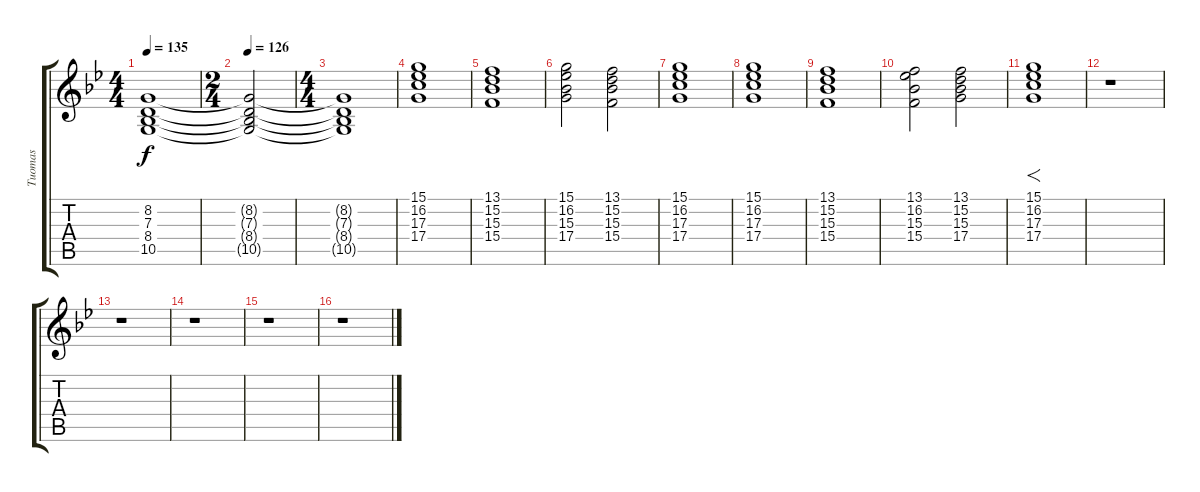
\track ("Tuomas" "Tuomas") {instrument stringensemble1}
\staff {score tabs}
\tuning (E4 B3 G3 D3 A2 E2) {hide}
\ts (4 4)
\tempo 135
\clef g2
\ks gminor
(8.2{t} 7.3{t} 8.4{t} 10.5{t}).1{dy f} |
\ts (2 4)
\tempo 126
(8.2{t} 7.3{t} 8.4{t} 10.5{t}).2 |
\ts (4 4)
(8.2{t} 7.3{t} 8.4{t} 10.5{t}).1 |
(15.1 16.2 17.3 17.4).1{volume 7 instrument stringensemble1} |
(13.1 15.2 15.3 15.4).1 |
(15.1 16.2 15.3 17.4).2 (13.1 15.2 15.3 15.4).2 |
(15.1 16.2 17.3 17.4).1 |
(15.1 16.2 17.3 17.4).1 |
(13.1 15.2 15.3 15.4).1 |
(13.1 16.2 15.3 15.4).2 (13.1 15.2 15.3 17.4).2 |
(15.1 16.2 17.3 17.4).1{f volume 15 instrument stringensemble1} |
r.1 |
r.1 |
r.1 |
r.1 |
r.1
